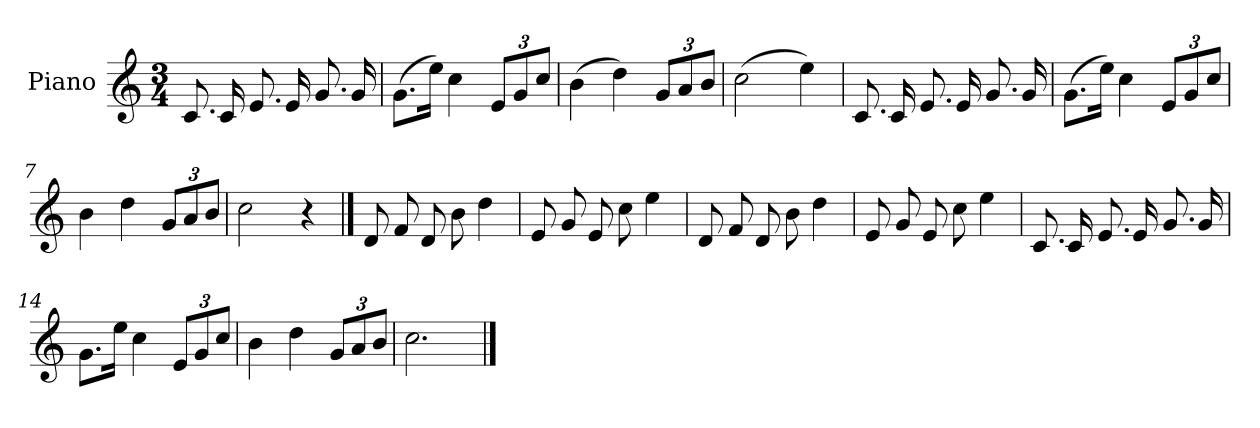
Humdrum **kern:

**kern
*part1
*staff1
*I"Piano
*I'Pno.
*clefG2
*k[]
*M3/4
=1
8.c/
16c/
8.e/
16e/
8.g/
16g/
=2
(>8.g\L
16ee\Jk)
4cc\
*Xbrackettup
12e/L
12g/
12cc/J
=3
(>4b\
4dd\)
12g/L
12a/
12b/J
=4
(>2cc\
4ee\)
!!LO:LB:g=z
=5
8.c/
16c/
8.e/
16e/
8.g/
16g/
=6
(>8.g\L
16ee\Jk)
4cc\
12e/L
12g/
12cc/J
=7
4b\
4dd\
12g/L
12a/
12b/J
!!LO:LB:g=z
=8
2cc\
4r
==9
8d/
8f/
8d/
8b\
4dd\
=10
8e/
8g/
8e/
8cc\
4ee\
=11
8d/
8f/
8d/
8b\
4dd\
=12
8e/
8g/
8e/
8cc\
4ee\
!!LO:LB:g=z
=13
8.c/
16c/
8.e/
16e/
8.g/
16g/
=14
8.g\L
16ee\Jk
4cc\
12e/L
12g/
12cc/J
=15
4b\
4dd\
12g/L
12a/
12b/J
=16
2.cc\
==
*-
